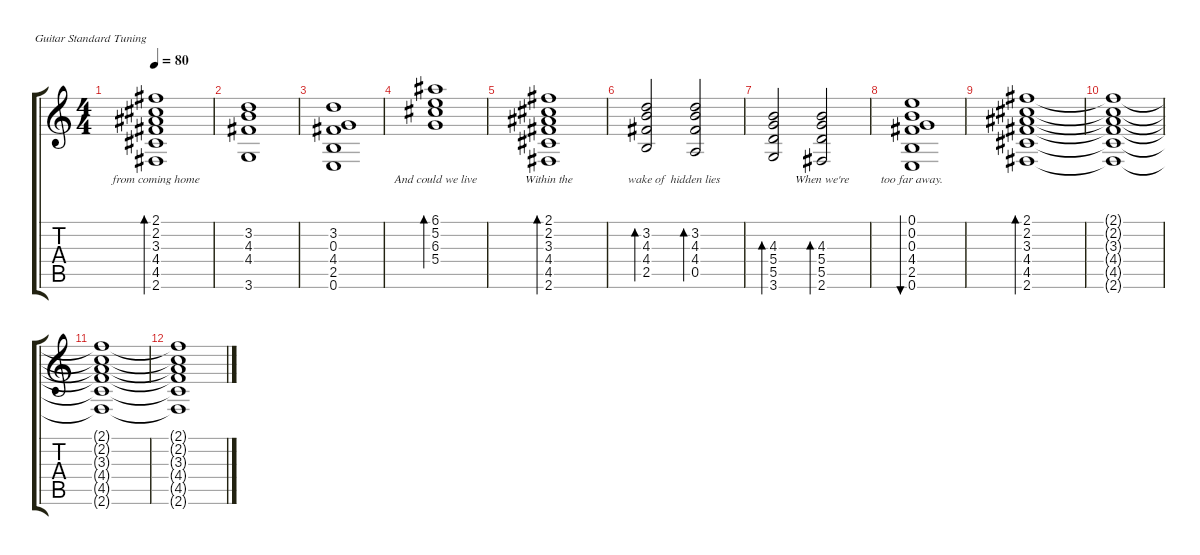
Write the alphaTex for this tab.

\defaultSystemsLayout 8
\hideDynamics
\bracketExtendMode groupsimilarinstruments
\singleTrackTrackNamePolicy hidden
\multiTrackTrackNamePolicy hidden
\firstSystemTrackNameMode fullname
\firstSystemTrackNameOrientation horizontal
\otherSystemsTrackNameOrientation horizontal
\track ("Guitar  1" "jz.guit.") {defaultSystemsLayout 8 mute instrument electricguitarjazz}
\staff {score tabs}
\tuning (E4 B3 G3 D3 A2 E2)
\ts (4 4)
\tempo 80
\clef g2
\ks c
(2.1{acc #} 2.2{acc #} 3.3{acc #} 4.4{acc #} 4.5{acc #} 2.6{acc #}).1{bd 120 lyrics (0 "from coming home") lyrics (1 "") lyrics (2 "") lyrics (3 "") lyrics (4 "") dy f beam Up} |
(4.3 4.4{acc #} 3.6 3.2).1{beam Up} |
(3.2 0.3 4.4{acc #} 2.5 0.6).1{beam Up} |
(6.1{acc #} 5.2 6.3{acc #} 5.4).1{bd 120 lyrics (0 "And could we live") lyrics (1 "") lyrics (2 "") lyrics (3 "") lyrics (4 "") beam Down} |
(2.1{acc #} 2.2{acc #} 3.3{acc #} 4.4{acc #} 4.5{acc #} 2.6{acc #}).1{bd 120 lyrics (0 "Within the") lyrics (1 "") lyrics (2 "") lyrics (3 "") lyrics (4 "") beam Up} |
(3.2 4.3 4.4{acc #} 2.5).2{bd 60 lyrics (0 "wake of") lyrics (1 "") lyrics (2 "") lyrics (3 "") lyrics (4 "") beam Up} (3.2 4.3 4.4{acc #} 0.5).2{bd 60 lyrics (0 "hidden lies") lyrics (1 "") lyrics (2 "") lyrics (3 "") lyrics (4 "") beam Up} |
(4.3 5.4 5.5 3.6).2{bd 60 beam Up} (4.3 5.4 5.5 2.6{acc #}).2{bd 60 lyrics (0 "When we're") lyrics (1 "") lyrics (2 "") lyrics (3 "") lyrics (4 "") beam Up} |
(0.1 0.2 0.3 4.4{acc #} 2.5 0.6).1{bu 240 lyrics (0 "too far away.") lyrics (1 "") lyrics (2 "") lyrics (3 "") lyrics (4 "") beam Up} |
(2.1{acc #} 2.2{acc #} 3.3{acc #} 4.4{acc #} 4.5{acc #} 2.6{acc #}).1{bd 120 beam Up} |
(2.1{t acc #} 2.2{t acc #} 3.3{t acc #} 4.4{t acc #} 4.5{t acc #} 2.6{t acc #}).1{beam Up} |
(2.1{t acc #} 2.2{t acc #} 3.3{t acc #} 4.4{t acc #} 4.5{t acc #} 2.6{t acc #}).1{beam Up} |
(2.6{t acc #} 4.5{t acc #} 4.4{t acc #} 3.3{t acc #} 2.2{t acc #} 2.1{t acc #}).1{dy mf beam Up}
